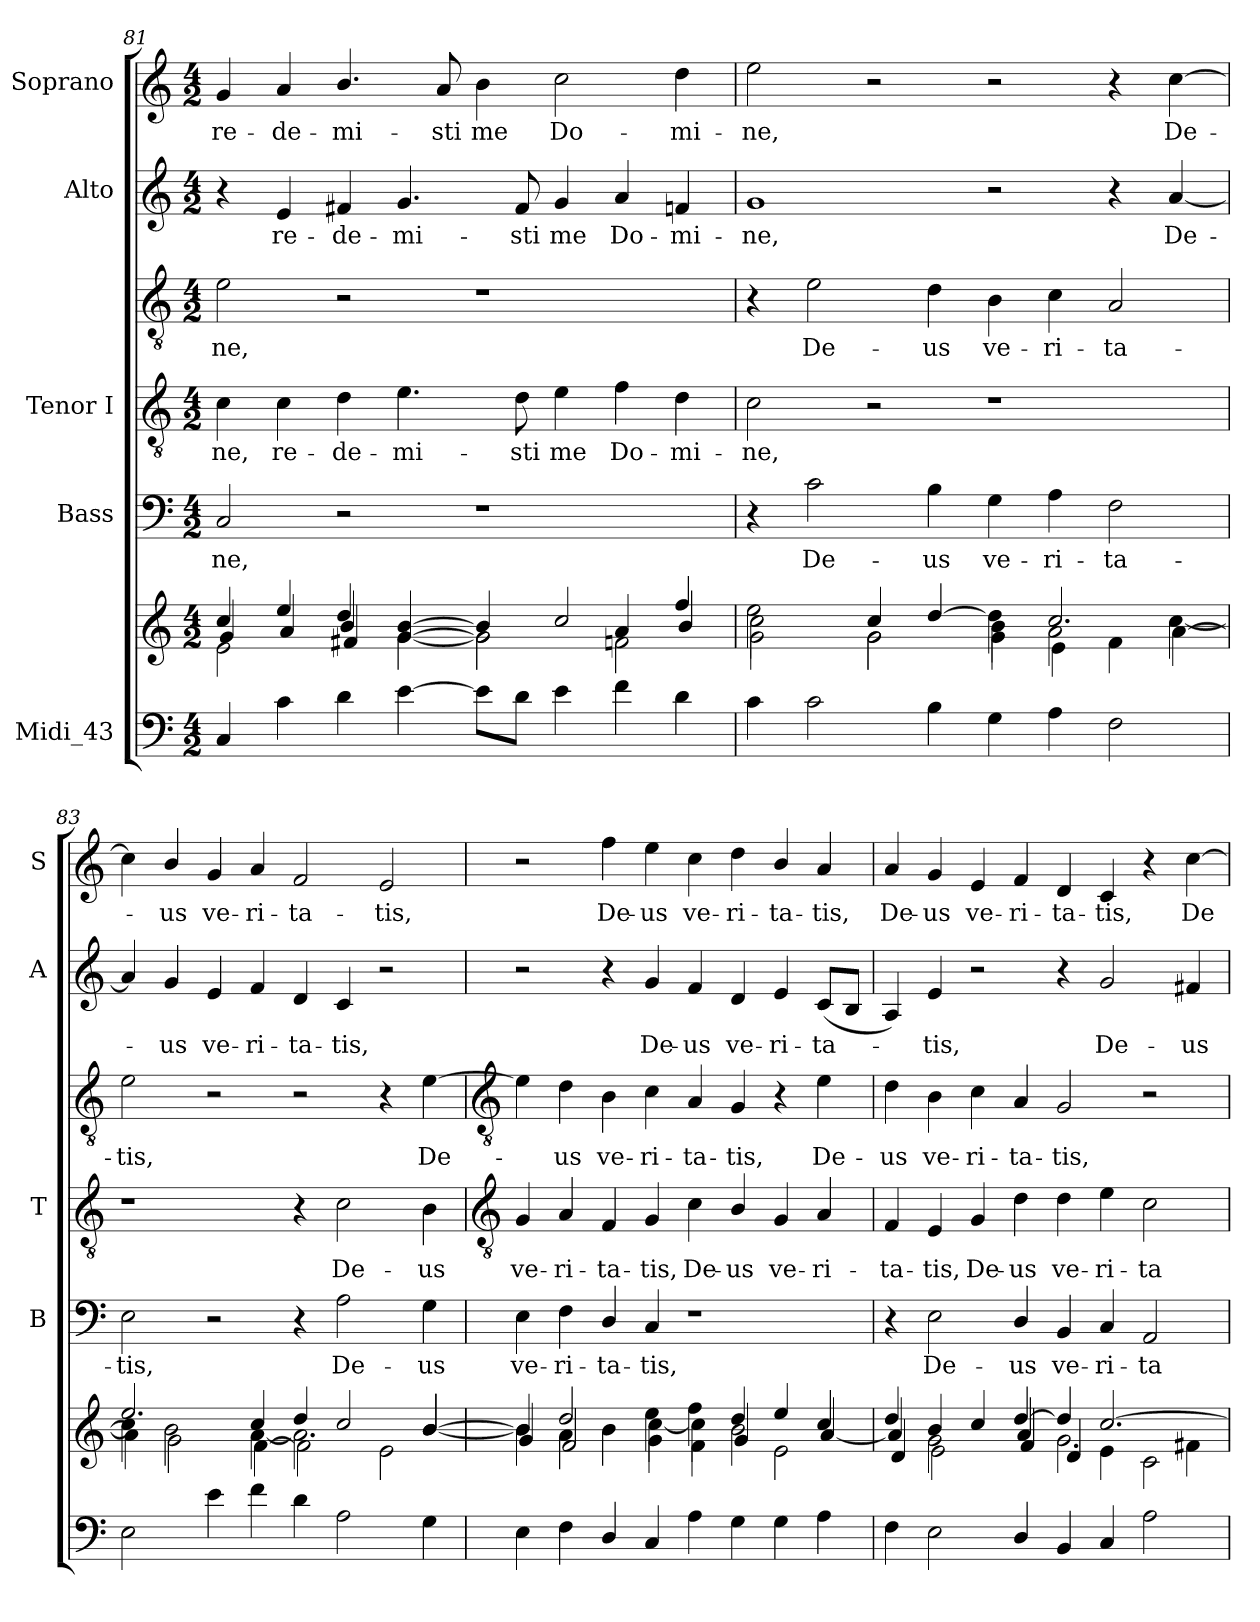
**kern	**kern	**kern	**text	**kern	**text	**kern	**text	**kern	**text	**kern	**text
*part5	*part5	*part4	*part4	*part3	*part3	*part3	*part3	*part2	*part2	*part1	*part1
*staff7	*staff6	*staff5	*staff5	*staff4	*staff4	*staff3	*staff3	*staff2	*staff2	*staff1	*staff1
*I"Midi_43	*	*I"Bass	*	*I"Tenor I	*	*	*	*I"Alto	*	*I"Soprano	*
*	*	*I'B	*	*I'T	*	*	*	*I'A	*	*I'S	*
*clefF4	*clefG2	*clefF4	*	*clefGv2	*	*clefGv2	*	*clefG2	*	*clefG2	*
*k[]	*k[]	*k[]	*	*k[]	*	*k[]	*	*k[]	*	*k[]	*
*C:	*C:	*C:	*	*C:	*	*C:	*	*C:	*	*C:	*
*M4/2	*M4/2	*M4/2	*	*M4/2	*	*M4/2	*	*M4/2	*	*M4/2	*
=81	=81	=81	=81	=81	=81	=81	=81	=81	=81	=81	=81
*	*^	*	*	*	*	*	*	*	*	*	*
*	*	*^	*	*	*	*	*	*	*	*	*	*
!	!	!	!	!	!LO:LY:b	!	!LO:LY:b	!	!LO:LY:b	!	!	!	!LO:LY:b
4C	4cc/	4g/	2e\	2C	-ne,	4c	ne,	2e	-ne,	4r	.	4g	re-
!	!	!	!	!	!	!	!LO:LY:b	!	!	!	!LO:LY:b	!	!LO:LY:b
4c	4ee/	4a/	.	.	.	4c	re-	.	.	4e	re-	4a	-de-
!	!	!	!	!	!	!	!LO:LY:b	!	!	!	!LO:LY:b	!	!LO:LY:b
4d	4dd/	4b/	4f#X/	2r	.	4d	-de-	2r	.	4f#X	-de-	4.b/	-mi-
!	!	!	!	!	!	!	!LO:LY:b	!	!	!	!LO:LY:b	!	!
[4e	[4b/	[4g\	[4g/	.	.	4.e	-mi-	.	.	4.g	-mi-	.	.
!	!	!	!	!	!	!	!	!	!	!	!	!	!LO:LY:b
.	.	.	.	.	.	.	.	.	.	.	.	8a	-sti
!	!	!	!	!	!	!	!	!	!	!	!	!	!LO:LY:b
8eL]	4b/]	2g\]	2g\]	1r	.	.	.	1r	.	.	.	4b	me
!	!	!	!	!	!	!	!LO:LY:b	!	!	!	!LO:LY:b	!	!
8dJ	.	.	.	.	.	8d	-sti	.	.	8f#	-sti	.	.
!	!	!	!	!	!	!	!LO:LY:b	!	!	!	!LO:LY:b	!	!LO:LY:b
4e	2cc/	.	.	.	.	4e	me	.	.	4g	me	2cc	Do-
!	!	!	!	!	!	!	!LO:LY:b	!	!	!	!LO:LY:b	!	!
4f	.	4a/	2fn\	.	.	4f	Do-	.	.	4a	Do-	.	.
!	!	!	!	!	!	!	!LO:LY:b	!	!	!	!LO:LY:b	!	!LO:LY:b
4d	4ff/	4b/	.	.	.	4d	-mi-	.	.	4fn	-mi-	4dd	-mi-
=82	=82	=82	=82	=82	=82	=82	=82	=82	=82	=82	=82	=82	=82
!	!	!	!	!	!	!	!LO:LY:b	!	!	!	!LO:LY:b	!	!LO:LY:b
4c	2ee\	2cc\	2g\	4r	.	2c	-ne,	4r	.	1g	-ne,	2ee	-ne,
!	!	!	!	!	!LO:LY:b	!	!	!	!LO:LY:b	!	!	!	!
2c	.	.	.	2c	De-	.	.	2e	-De-	.	.	.	.
.	4cc/	2g\	2g\	.	.	2r	.	.	.	.	.	2r	.
!	!	!	!	!	!LO:LY:b	!	!	!	!LO:LY:b	!	!	!	!
4B	[4dd/	.	.	4B	-us	.	.	4d	-us	.	.	.	.
!	!	!	!	!	!LO:LY:b	!	!	!	!LO:LY:b	!	!	!	!
4G	4dd\]	4b\	4g\	4G	ve-	1r	.	4B	ve-	2r	.	2r	.
!	!	!	!	!	!LO:LY:b	!	!	!	!LO:LY:b	!	!	!	!
4A	2.cc/	2a\	4e\	4A	-ri-	.	.	4c	-ri-	.	.	.	.
!	!	!	!	!	!LO:LY:b	!	!	!	!LO:LY:b	!	!	!	!
2F	.	.	4f\	2F	-ta-	.	.	2A	-ta-	4r	.	4r	.
!	!	!	!	!	!	!	!	!	!	!	!LO:LY:b	!	!LO:LY:b
.	.	[4cc\	[4a\	.	.	.	.	.	.	[4a	De-	[4cc	De-
=83	=83	=83	=83	=83	=83	=83	=83	=83	=83	=83	=83	=83	=83
!	!	!	!	!	!LO:LY:b	!	!	!	!LO:LY:b	!	!	!	!
2E	2.ee/	4cc\]	4a\]	2E	-tis,	1r	.	2e	tis,	4a]	.	4cc]	.
!	!	!	!	!	!	!	!	!	!	!	!LO:LY:b	!	!LO:LY:b
.	.	2b\	2g\	.	.	.	.	.	.	4g	us	4b/	us
!	!	!	!	!	!	!	!	!	!	!	!LO:LY:b	!	!LO:LY:b
4e	.	.	.	2r	.	.	.	2r	.	4e	ve-	4g	ve-
!	!	!	!	!	!	!	!	!	!	!	!LO:LY:b	!	!LO:LY:b
4f	4cc/	[4a\	[4f\	.	.	.	.	.	.	4f	-ri-	4a	-ri-
!	!	!	!	!	!	!	!	!	!	!	!LO:LY:b	!	!LO:LY:b
4d	4dd/	2.a\]	2f\]	4r	.	4r	.	2r	.	4d	-ta-	2f	-ta-
!	!	!	!	!	!LO:LY:b	!	!LO:LY:b	!	!	!	!LO:LY:b	!	!
2A	2cc/	.	.	2A	De-	2c	De-	.	.	4c	-tis,	.	.
!	!	!	!	!	!	!	!	!	!	!	!	!	!LO:LY:b
.	.	.	2e\	.	.	.	.	4r	.	2r	.	2e	-tis,
!	!	!	!	!	!LO:LY:b	!	!LO:LY:b	!	!LO:LY:b	!	!	!	!
4G	[4b/	[4b/	.	4G	-us	4B	-us	[4e	De-	.	.	.	.
!!LO:LB:g=z
=84	=84	=84	=84	=84	=84	=84	=84	=84	=84	=84	=84	=84	=84
*	*	*	*	*	*	*clefGv2	*	*clefGv2	*	*	*	*	*
!	!	!	!	!	!LO:LY:b	!	!LO:LY:b	!	!	!	!	!	!
4E	4b/]	4b\]	4g/	4E	ve-	4G	-ve-	4e]	.	2r	.	2r	.
!	!	!	!	!	!LO:LY:b	!	!LO:LY:b	!	!LO:LY:b	!	!	!	!
4F	2dd/	2f/	4a\	4F	-ri-	4A	-ri-	4d	us	.	.	.	.
!	!	!	!	!	!LO:LY:b	!	!LO:LY:b	!	!LO:LY:b	!	!	!	!LO:LY:b
4D/	.	.	4b\	4D/	-ta-	4F	-ta-	4B	ve-	4r	.	4ff	De-
!	!	!	!	!	!LO:LY:b	!	!LO:LY:b	!	!LO:LY:b	!	!LO:LY:b	!	!LO:LY:b
4C	4ee\	[4cc\	4g\	4C	-tis,	4G	-tis,	4c	-ri-	4g	De-	4ee	-us
!	!	!	!	!	!	!	!LO:LY:b	!	!LO:LY:b	!	!LO:LY:b	!	!LO:LY:b
4A	4ff\	4cc\]	4f\	1r	.	4c	De-	4A	-ta-	4f	-us	4cc	ve-
!	!	!	!	!	!	!	!LO:LY:b	!	!LO:LY:b	!	!LO:LY:b	!	!LO:LY:b
4G	4dd/	2b\	4g/	.	.	4B/	-us	4G	-tis,	4d	ve-	4dd	-ri-
!	!	!	!	!	!	!	!LO:LY:b	!	!	!	!LO:LY:b	!	!LO:LY:b
4G	4ee/	.	2e\	.	.	4G	ve-	4r	.	4e	-ri-	4b/	-ta-
!	!	!	!	!	!	!	!LO:LY:b	!	!LO:LY:b	!	!LO:LY:b	!	!LO:LY:b
4A	4cc/	[4a/	.	.	.	4A	-ri-	4e	De-	(<8cL	-ta-	4a	-tis,
.	.	.	.	.	.	.	.	.	.	8BJ	.	.	.
=85	=85	=85	=85	=85	=85	=85	=85	=85	=85	=85	=85	=85	=85
!	!	!	!	!	!	!	!LO:LY:b	!	!LO:LY:b	!	!	!	!LO:LY:b
4F	4dd/	4a/]	4d/	4r	.	4F	ta-	4d	-us	4A)	.	4a	De-
!	!	!	!	!	!LO:LY:b	!	!LO:LY:b	!	!LO:LY:b	!	!LO:LY:b	!	!LO:LY:b
2E	4b/	2g\	2e\	2E	De-	4E	-tis,	4B	ve-	4e	tis,	4g	-us
!	!	!	!	!	!	!	!LO:LY:b	!	!LO:LY:b	!	!	!	!LO:LY:b
.	4cc/	.	.	.	.	4G	De-	4c	-ri-	2r	.	4e	ve-
!	!	!	!	!	!LO:LY:b	!	!LO:LY:b	!	!LO:LY:b	!	!	!	!LO:LY:b
4D/	[4dd/	4a/	4f/	4D/	-us	4d	-us	4A	-ta-	.	.	4f	-ri-
!	!	!	!	!	!LO:LY:b	!	!LO:LY:b	!	!LO:LY:b	!	!	!	!LO:LY:b
4BB	4dd/]	2.g\	4d/	4BB	ve-	4d	ve-	2G	-tis,	4r	.	4d	-ta-
!	!	!	!	!	!LO:LY:b	!	!LO:LY:b	!	!	!	!LO:LY:b	!	!LO:LY:b
4C	[2.cc/	.	4e\	4C	-ri-	4e	-ri-	.	.	2g	De-	4c	-tis,
!	!	!	!	!	!LO:LY:b	!	!LO:LY:b	!	!	!	!	!	!
2A	.	.	2c\	2AA	-ta-	2c	-ta-	2r	.	.	.	4r	.
!	!	!	!	!	!	!	!	!	!	!	!LO:LY:b	!	!LO:LY:b
.	.	4f#X\	.	.	.	.	.	.	.	4f#X	-us	[4cc	De-
*	*v	*v	*v	*	*	*	*	*	*	*	*	*	*
=	=	=	=	=	=	=	=	=	=	=	=
*-	*-	*-	*-	*-	*-	*-	*-	*-	*-	*-	*-
